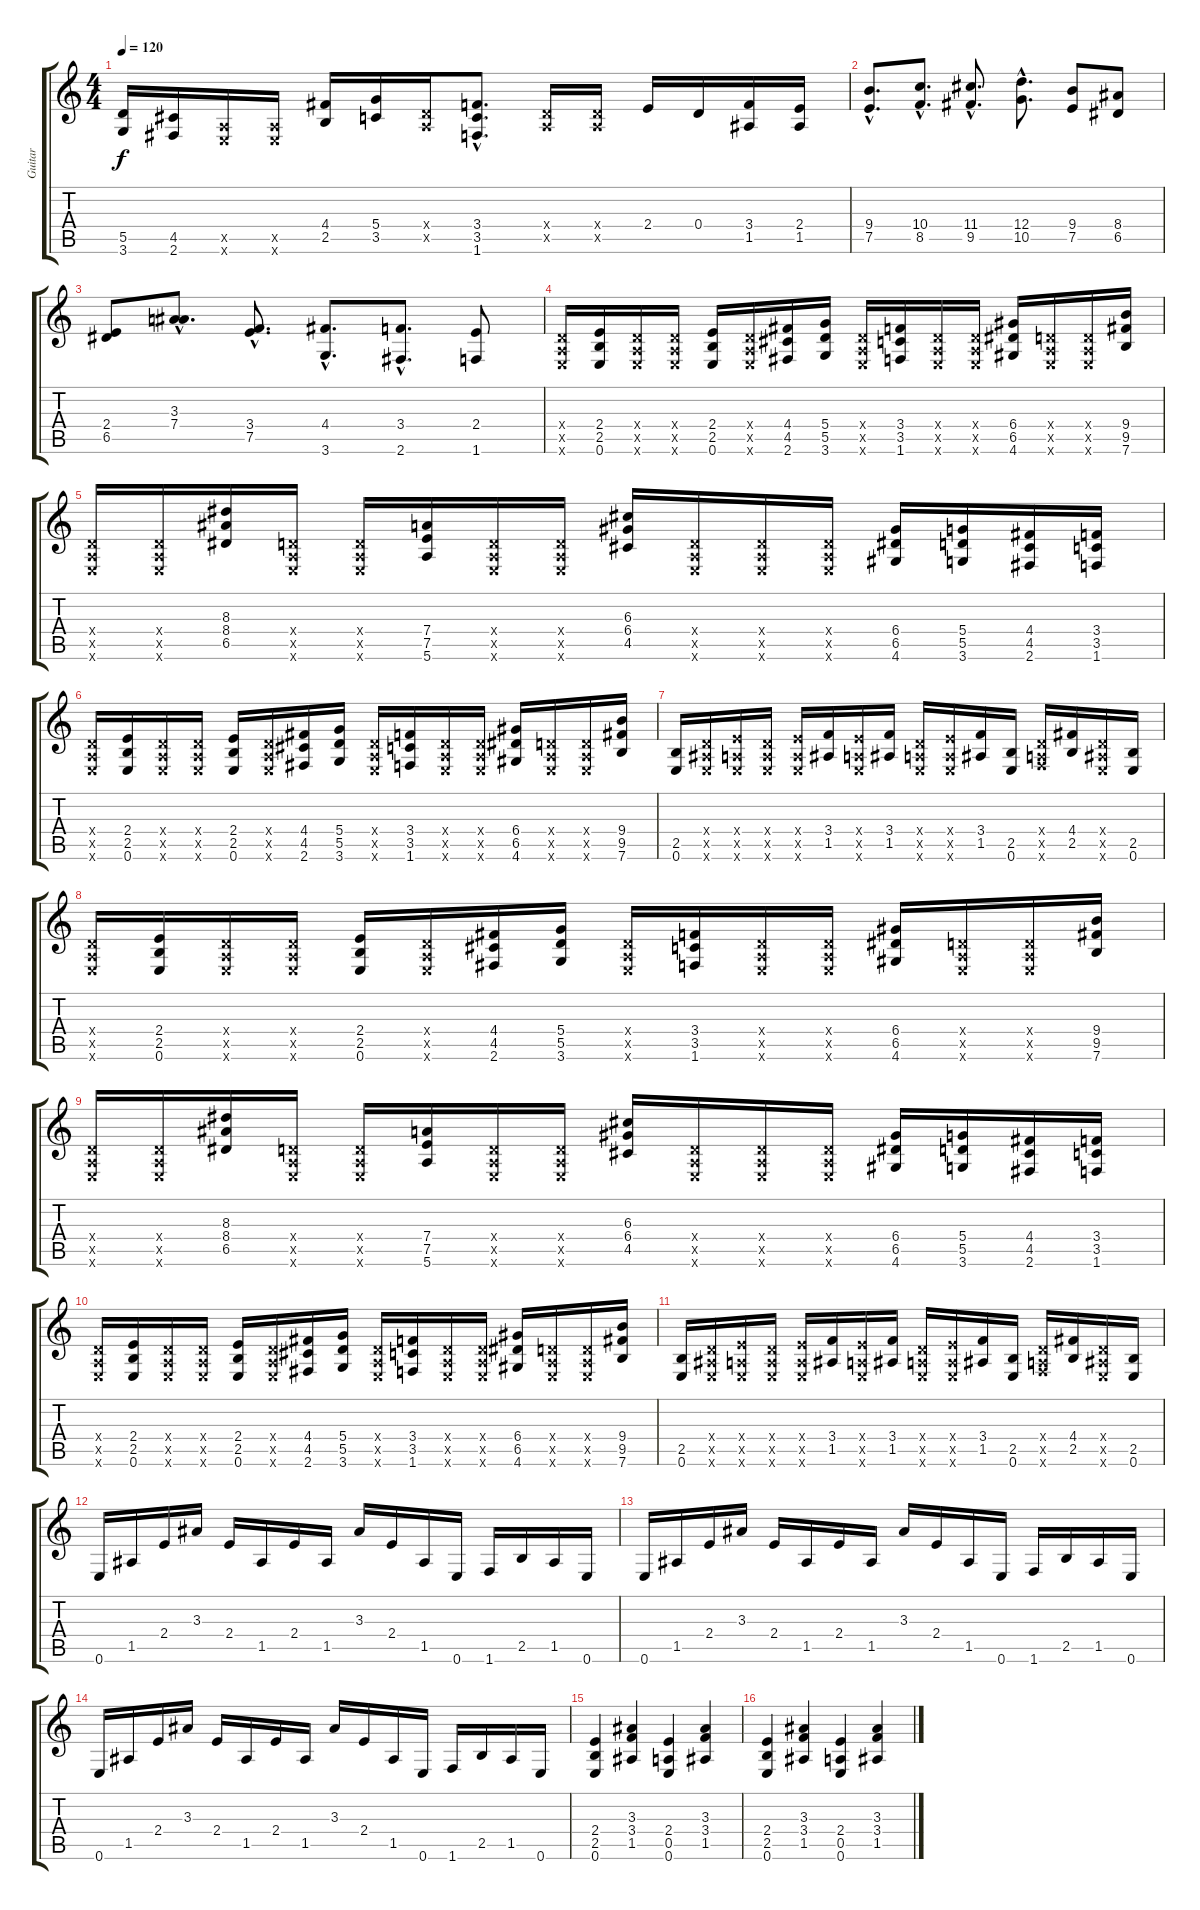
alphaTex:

\track ("Guitar" "Guitar") {instrument distortionguitar}
\staff {score tabs}
\tuning (E4 B3 G3 D3 A2 E2) {hide}
\ts (4 4)
\tempo 120
\clef g2
\ks c
(5.5 3.6).16{dy f} (4.5 2.6).16 (0.5{x} 0.6{x}).16 (0.5{x} 0.6{x}).16 (4.4 2.5).16 (5.4 3.5).16 (0.4{x} 0.5{x}).16 (3.4{hac} 3.5{hac} 1.6{hac}).8{d} (0.4{x} 0.5{x}).16 (0.4{x} 0.5{x}).16 2.4.16 0.4.16 (3.4 1.5).16 (2.4 1.5).16 |
(9.4{hac} 7.5{hac}).8{d} (10.4{hac} 8.5{hac}).8{d} (11.4{hac} 9.5{hac}).8{d} (12.4{hac} 10.5{hac}).8{d} (9.4 7.5).8 (8.4 6.5).8 |
(2.4 6.5).8 (3.3{hac} 7.4{hac}).8{d} (3.4{hac} 7.5{hac}).8{d} (4.4{hac} 3.6{hac}).8{d} (3.4{hac} 2.6{hac}).8{d} (2.4 1.6).8 |
(0.4{x} 0.5{x} 0.6{x}).16 (2.4 2.5 0.6).16 (0.4{x} 0.5{x} 0.6{x}).16 (0.4{x} 0.5{x} 0.6{x}).16 (2.4 2.5 0.6).16 (0.4{x} 0.5{x} 0.6{x}).16 (4.4 4.5 2.6).16 (5.4 5.5 3.6).16 (0.4{x} 0.5{x} 0.6{x}).16 (3.4 3.5 1.6).16 (0.4{x} 0.5{x} 0.6{x}).16 (0.4{x} 0.5{x} 0.6{x}).16 (6.4 6.5 4.6).16 (0.4{x} 0.5{x} 0.6{x}).16 (0.4{x} 0.5{x} 0.6{x}).16 (9.4 9.5 7.6).16 |
(0.4{x} 0.5{x} 0.6{x}).16 (0.4{x} 0.5{x} 0.6{x}).16 (8.3 8.4 6.5).16 (0.4{x} 0.5{x} 0.6{x}).16 (0.4{x} 0.5{x} 0.6{x}).16 (7.4 7.5 5.6).16 (0.4{x} 0.5{x} 0.6{x}).16 (0.4{x} 0.5{x} 0.6{x}).16 (6.3 6.4 4.5).16 (0.4{x} 0.5{x} 0.6{x}).16 (0.4{x} 0.5{x} 0.6{x}).16 (0.4{x} 0.5{x} 0.6{x}).16 (6.4 6.5 4.6).16 (5.4 5.5 3.6).16 (4.4 4.5 2.6).16 (3.4 3.5 1.6).16 |
(0.4{x} 0.5{x} 0.6{x}).16 (2.4 2.5 0.6).16 (0.4{x} 0.5{x} 0.6{x}).16 (0.4{x} 0.5{x} 0.6{x}).16 (2.4 2.5 0.6).16 (0.4{x} 0.5{x} 0.6{x}).16 (4.4 4.5 2.6).16 (5.4 5.5 3.6).16 (0.4{x} 0.5{x} 0.6{x}).16 (3.4 3.5 1.6).16 (0.4{x} 0.5{x} 0.6{x}).16 (0.4{x} 0.5{x} 0.6{x}).16 (6.4 6.5 4.6).16 (0.4{x} 0.5{x} 0.6{x}).16 (0.4{x} 0.5{x} 0.6{x}).16 (9.4 9.5 7.6).16 |
(2.5 0.6).16 (0.4{x} 1.5{x} 0.6{x}).16 (2.4{x} 0.5{x} 0.6{x}).16 (0.4{x} 0.5{x} 0.6{x}).16 (2.4{x} 0.5{x} 0.6{x}).16 (3.4 1.5).16 (2.4{x} 0.5{x} 0.6{x}).16 (3.4 1.5).16 (0.4{x} 0.5{x} 0.6{x}).16 (2.4{x} 0.5{x} 0.6{x}).16 (3.4 1.5).16 (2.5 0.6).16 (0.4{x} 0.5{x} 1.6{x}).16 (4.4 2.5).16 (0.4{x} 1.5{x} 0.6{x}).16 (2.5 0.6).16 |
(0.4{x} 0.5{x} 0.6{x}).16 (2.4 2.5 0.6).16 (0.4{x} 0.5{x} 0.6{x}).16 (0.4{x} 0.5{x} 0.6{x}).16 (2.4 2.5 0.6).16 (0.4{x} 0.5{x} 0.6{x}).16 (4.4 4.5 2.6).16 (5.4 5.5 3.6).16 (0.4{x} 0.5{x} 0.6{x}).16 (3.4 3.5 1.6).16 (0.4{x} 0.5{x} 0.6{x}).16 (0.4{x} 0.5{x} 0.6{x}).16 (6.4 6.5 4.6).16 (0.4{x} 0.5{x} 0.6{x}).16 (0.4{x} 0.5{x} 0.6{x}).16 (9.4 9.5 7.6).16 |
(0.4{x} 0.5{x} 0.6{x}).16 (0.4{x} 0.5{x} 0.6{x}).16 (8.3 8.4 6.5).16 (0.4{x} 0.5{x} 0.6{x}).16 (0.4{x} 0.5{x} 0.6{x}).16 (7.4 7.5 5.6).16 (0.4{x} 0.5{x} 0.6{x}).16 (0.4{x} 0.5{x} 0.6{x}).16 (6.3 6.4 4.5).16 (0.4{x} 0.5{x} 0.6{x}).16 (0.4{x} 0.5{x} 0.6{x}).16 (0.4{x} 0.5{x} 0.6{x}).16 (6.4 6.5 4.6).16 (5.4 5.5 3.6).16 (4.4 4.5 2.6).16 (3.4 3.5 1.6).16 |
(0.4{x} 0.5{x} 0.6{x}).16 (2.4 2.5 0.6).16 (0.4{x} 0.5{x} 0.6{x}).16 (0.4{x} 0.5{x} 0.6{x}).16 (2.4 2.5 0.6).16 (0.4{x} 0.5{x} 0.6{x}).16 (4.4 4.5 2.6).16 (5.4 5.5 3.6).16 (0.4{x} 0.5{x} 0.6{x}).16 (3.4 3.5 1.6).16 (0.4{x} 0.5{x} 0.6{x}).16 (0.4{x} 0.5{x} 0.6{x}).16 (6.4 6.5 4.6).16 (0.4{x} 0.5{x} 0.6{x}).16 (0.4{x} 0.5{x} 0.6{x}).16 (9.4 9.5 7.6).16 |
(2.5 0.6).16 (0.4{x} 1.5{x} 0.6{x}).16 (2.4{x} 0.5{x} 0.6{x}).16 (0.4{x} 0.5{x} 0.6{x}).16 (2.4{x} 0.5{x} 0.6{x}).16 (3.4 1.5).16 (2.4{x} 0.5{x} 0.6{x}).16 (3.4 1.5).16 (0.4{x} 0.5{x} 0.6{x}).16 (2.4{x} 0.5{x} 0.6{x}).16 (3.4 1.5).16 (2.5 0.6).16 (0.4{x} 0.5{x} 1.6{x}).16 (4.4 2.5).16 (0.4{x} 1.5{x} 0.6{x}).16 (2.5 0.6).16 |
0.6.16 1.5.16 2.4.16 3.3.16 2.4.16 1.5.16 2.4.16 1.5.16 3.3.16 2.4.16 1.5.16 0.6.16 1.6.16 2.5.16 1.5.16 0.6.16 |
0.6.16 1.5.16 2.4.16 3.3.16 2.4.16 1.5.16 2.4.16 1.5.16 3.3.16 2.4.16 1.5.16 0.6.16 1.6.16 2.5.16 1.5.16 0.6.16 |
0.6.16 1.5.16 2.4.16 3.3.16 2.4.16 1.5.16 2.4.16 1.5.16 3.3.16 2.4.16 1.5.16 0.6.16 1.6.16 2.5.16 1.5.16 0.6.16 |
(2.4 2.5 0.6).4 (3.3 3.4 1.5).4 (2.4 0.5 0.6).4 (3.3 3.4 1.5).4 |
(2.4 2.5 0.6).4 (3.3 3.4 1.5).4 (2.4 0.5 0.6).4 (3.3 3.4 1.5).4
